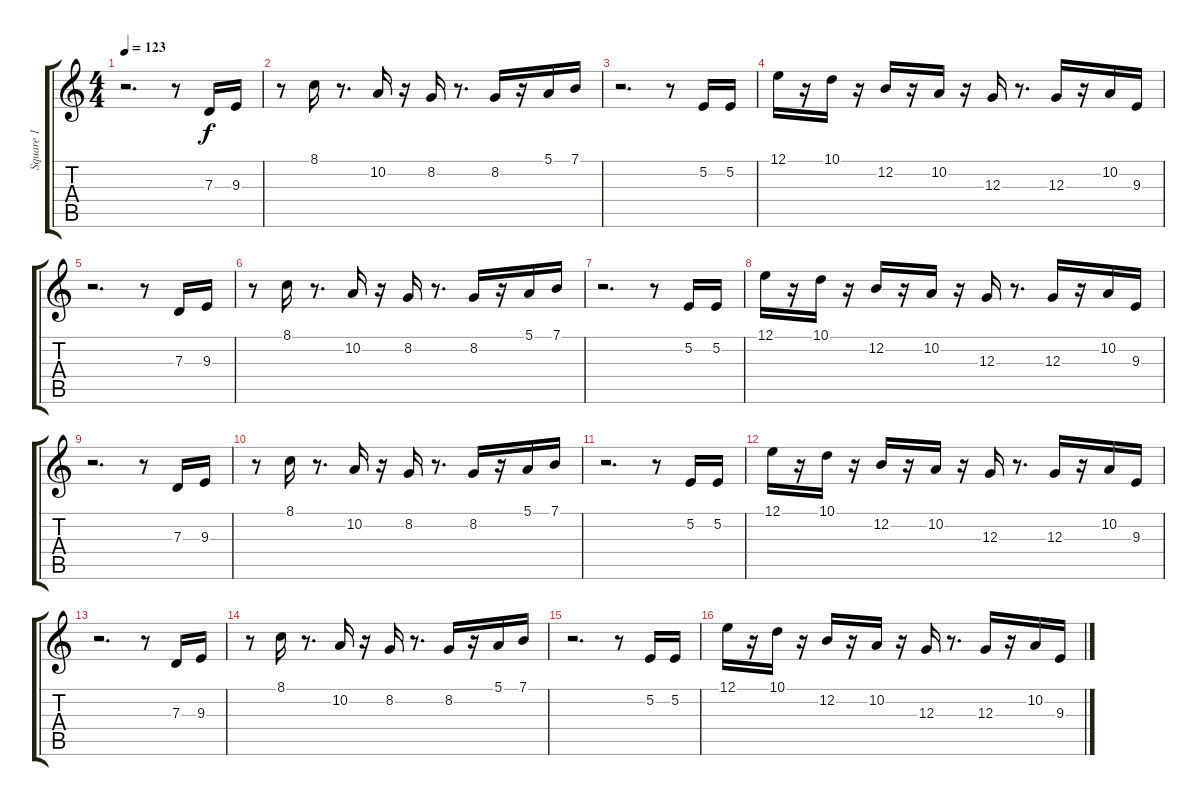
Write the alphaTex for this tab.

\track ("Square 1" "Square 1") {instrument lead1square}
\staff {score tabs}
\tuning (E4 B3 G3 D3 A2 E2) {hide}
\ts (4 4)
\tempo 123
\clef g2
\ks c
r.2{d dy f} r.8 7.3.16{volume 16} 9.3.16 |
r.8 8.1.16 r.8{d} 10.2.16 r.16 8.2.16 r.8{d} 8.2.16{volume 16} r.16 5.1.16 7.1.16 |
r.2{d} r.8 5.2.16 5.2.16 |
12.1.16 r.16 10.1.16 r.16 12.2.16 r.16 10.2.16 r.16 12.3.16 r.8{d} 12.3.16 r.16 10.2.16 9.3.16 |
r.2{d} r.8 7.3.16 9.3.16 |
r.8 8.1.16 r.8{d} 10.2.16 r.16 8.2.16 r.8{d} 8.2.16 r.16 5.1.16 7.1.16 |
r.2{d} r.8 5.2.16 5.2.16 |
12.1.16 r.16 10.1.16 r.16 12.2.16 r.16 10.2.16 r.16 12.3.16 r.8{d} 12.3.16 r.16 10.2.16 9.3.16 |
r.2{d} r.8 7.3.16 9.3.16 |
r.8 8.1.16 r.8{d} 10.2.16 r.16 8.2.16 r.8{d} 8.2.16 r.16 5.1.16 7.1.16 |
r.2{d} r.8 5.2.16 5.2.16 |
12.1.16 r.16 10.1.16 r.16 12.2.16 r.16 10.2.16 r.16 12.3.16 r.8{d} 12.3.16 r.16 10.2.16 9.3.16 |
r.2{d} r.8 7.3.16 9.3.16 |
r.8 8.1.16 r.8{d} 10.2.16 r.16 8.2.16 r.8{d} 8.2.16 r.16 5.1.16 7.1.16 |
r.2{d} r.8 5.2.16 5.2.16 |
12.1.16 r.16 10.1.16 r.16 12.2.16 r.16 10.2.16 r.16 12.3.16 r.8{d} 12.3.16 r.16 10.2.16 9.3.16
